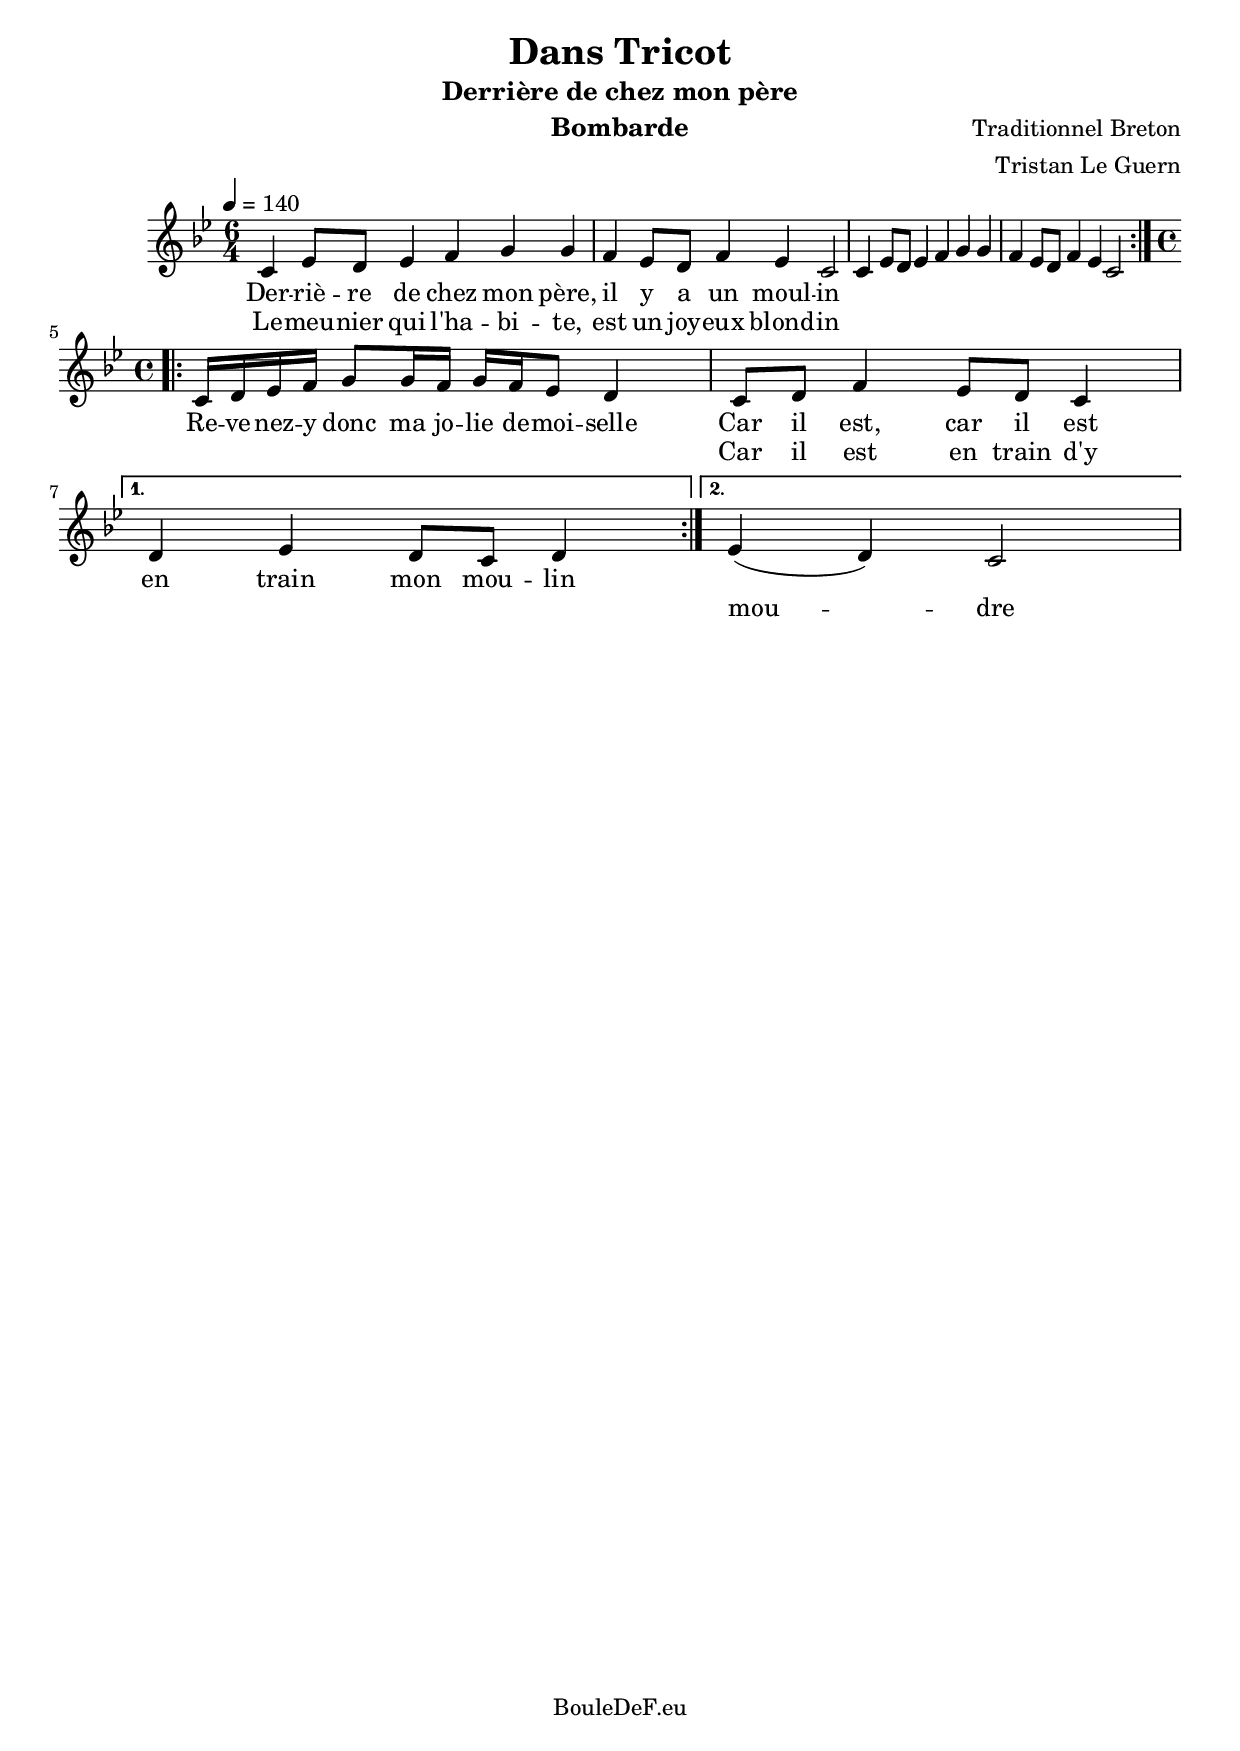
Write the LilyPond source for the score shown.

\version "2.14.2"
\include "italiano.ly"

\header {
	title = "Dans Tricot"
	subtitle = "Derrière de chez mon père"
	composer = "Traditionnel Breton"
	arranger = "Tristan Le Guern"
	instrument = "Bombarde"
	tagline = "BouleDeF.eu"
}

\score {
	\new Staff \relative sib {
		\clef treble
		\key sib \major
		\time 6/4
		\tempo 4 = 140

		\repeat volta 2 {
			do4 mib8 re mib4 fa sol sol
			| fa mib8 re fa4 mib do2
			| do4 mib8 re mib4 fa sol sol
			| fa mib8 re fa4 mib do2

		} \break

		\time 4/4
		\repeat volta 2 {
			do16 re mib fa sol8 sol16 fa sol fa mib8 re4
			| do8 re fa4 mib8 re do4
		}
		\alternative {
			{| re mib re8 do re4}
			{| mib( re) do2}
		}
	}
	\addlyrics {
		Der -- riè -- re de chez mon père,
		| il y a un moul -- in
		\repeat unfold 13 {\skip 1}
		| Re -- ve -- nez -- y donc ma jo -- lie de -- moi -- selle
		| Car il est, car il est en train mon mou -- lin
	}
	\addlyrics {
		Le -- meu -- nier qui l'ha -- bi -- te,
		| est un joy -- eux blond -- in
		\repeat unfold 13 {\skip 1}
		\repeat unfold 11 {\skip 1}
		| Car il est en train d'y \repeat unfold 5 {\skip 1} mou -- dre
	}
}
